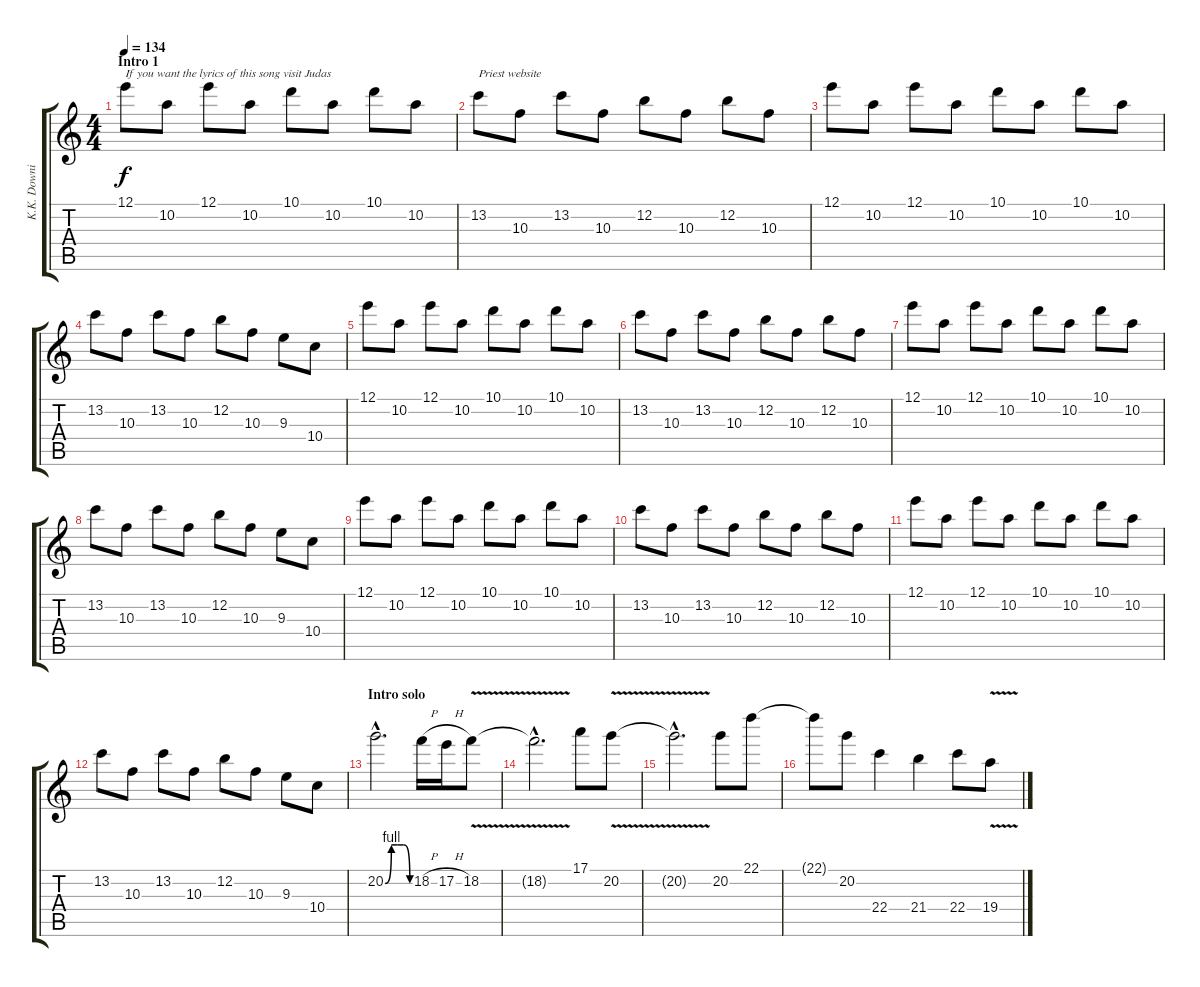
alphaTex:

\track ("K.K. Downing" "K.K. Downi") {instrument distortionguitar}
\staff {score tabs}
\tuning (E4 B3 G3 D3 A2 E2) {hide}
\ts (4 4)
\section ("" "Intro 1")
\tempo 134
\clef g2
\ks c
12.1.8{txt "If you want the lyrics of this song visit Judas " dy f instrument distortionguitar} 10.2.8 12.1.8 10.2.8 10.1.8 10.2.8 10.1.8 10.2.8 |
13.2.8{txt "Priest website"} 10.3.8 13.2.8 10.3.8 12.2.8 10.3.8 12.2.8 10.3.8 |
12.1.8 10.2.8 12.1.8 10.2.8 10.1.8 10.2.8 10.1.8 10.2.8 |
13.2.8 10.3.8 13.2.8 10.3.8 12.2.8 10.3.8 9.3.8 10.4.8 |
12.1.8 10.2.8 12.1.8 10.2.8 10.1.8 10.2.8 10.1.8 10.2.8 |
13.2.8 10.3.8 13.2.8 10.3.8 12.2.8 10.3.8 12.2.8 10.3.8 |
12.1.8 10.2.8 12.1.8 10.2.8 10.1.8 10.2.8 10.1.8 10.2.8 |
13.2.8 10.3.8 13.2.8 10.3.8 12.2.8 10.3.8 9.3.8 10.4.8 |
12.1.8 10.2.8 12.1.8 10.2.8 10.1.8 10.2.8 10.1.8 10.2.8 |
13.2.8 10.3.8 13.2.8 10.3.8 12.2.8 10.3.8 12.2.8 10.3.8 |
12.1.8 10.2.8 12.1.8 10.2.8 10.1.8 10.2.8 10.1.8 10.2.8 |
13.2.8 10.3.8 13.2.8 10.3.8 12.2.8 10.3.8 9.3.8 10.4.8 |
\section ("" "Intro solo")
20.2{be (custom 0 0 15 4 30 4 45 4 60 0) hac}.2{d} 18.2{h}.16 17.2{h}.16 18.2{v}.8 |
18.2{v hac t}.2{d} 17.1.8 20.2{v}.8 |
20.2{v hac t}.2{d} 20.2.8 22.1.8 |
22.1{t}.8 20.2.8 22.4.4 21.4.4 22.4.8 19.4{v}.8
